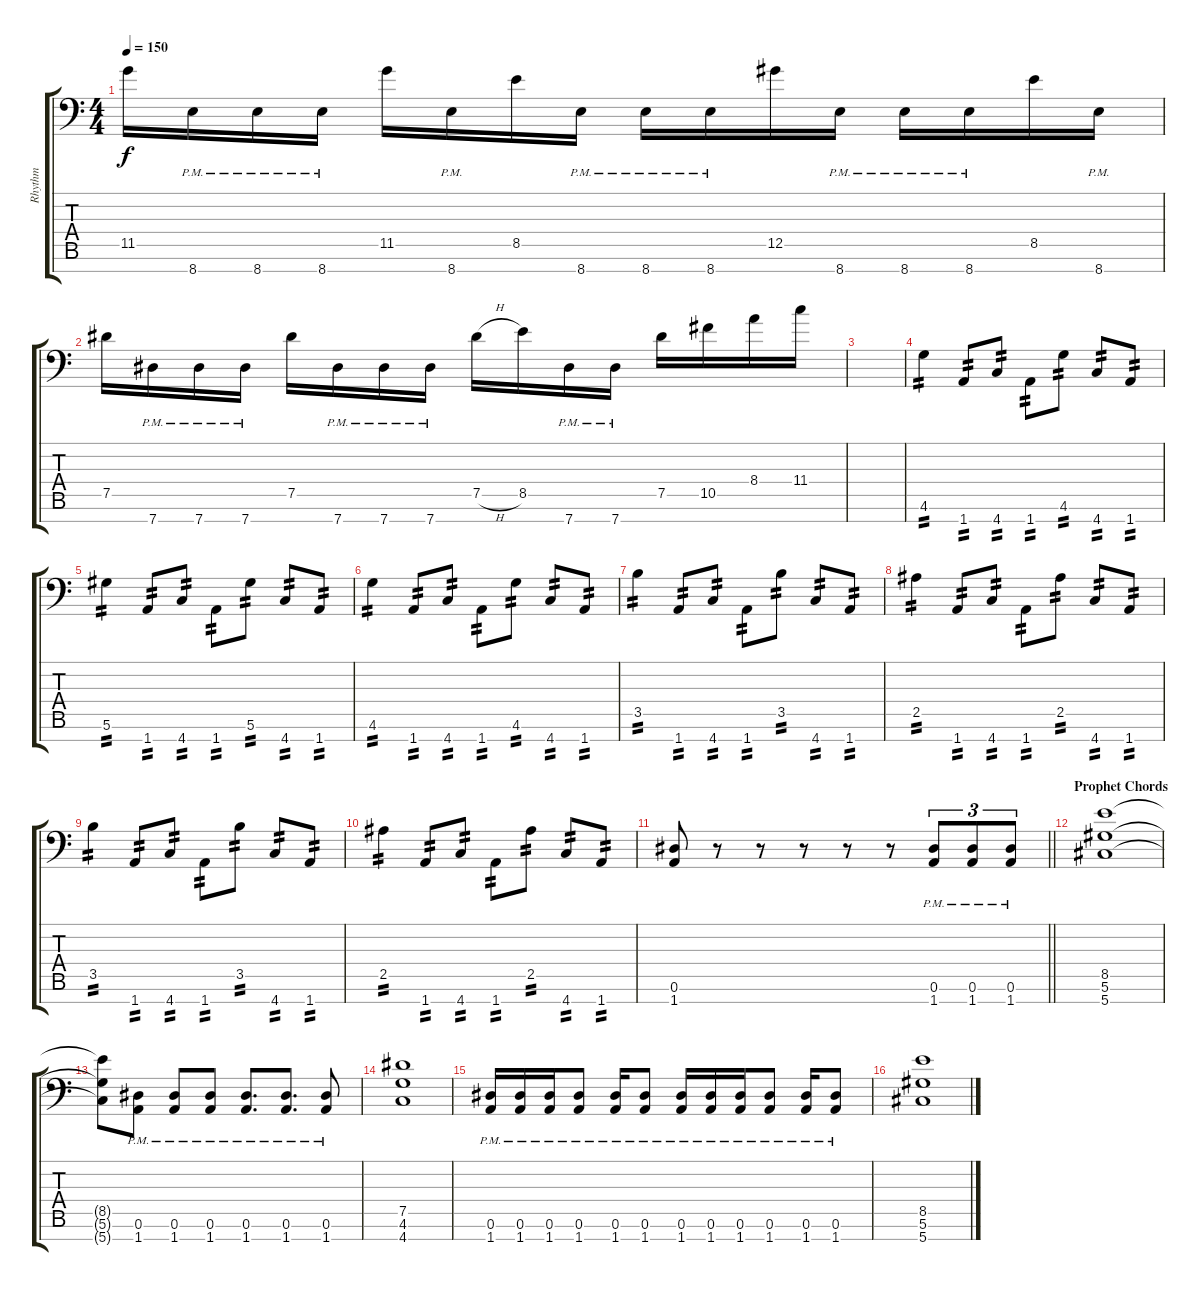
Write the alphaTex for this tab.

\track ("Rhythm" "Rhythm") {instrument overdrivenguitar}
\staff {score tabs}
\tuning (Eb4 Bb3 Gb3 Db3 Ab2 Eb2 Ab1) {hide}
\ts (4 4)
\tempo 150
\clef f4
\ks c
11.5.16{dy f} 8.7{pm}.16 8.7{pm}.16 8.7{pm}.16 11.5.16 8.7{pm}.16 8.5.16 8.7{pm}.16 8.7{pm}.16 8.7{pm}.16 12.5.16 8.7{pm}.16 8.7{pm}.16 8.7{pm}.16 8.5.16 8.7{pm}.16 |
7.5.16 7.7{pm}.16 7.7{pm}.16 7.7{pm}.16 7.5.16 7.7{pm}.16 7.7{pm}.16 7.7{pm}.16 7.5{h}.16 8.5.16 7.7{pm}.16 7.7{pm}.16 7.5.16 10.5.16 8.4.16 11.4.16 |
|
4.6.4{tp 2} 1.7.8{tp 2} 4.7.8{tp 2} 1.7.8{tp 2} 4.6.8{tp 2} 4.7.8{tp 2} 1.7.8{tp 2} |
5.6.4{tp 2} 1.7.8{tp 2} 4.7.8{tp 2} 1.7.8{tp 2} 5.6.8{tp 2} 4.7.8{tp 2} 1.7.8{tp 2} |
4.6.4{tp 2} 1.7.8{tp 2} 4.7.8{tp 2} 1.7.8{tp 2} 4.6.8{tp 2} 4.7.8{tp 2} 1.7.8{tp 2} |
3.5.4{tp 2} 1.7.8{tp 2} 4.7.8{tp 2} 1.7.8{tp 2} 3.5.8{tp 2} 4.7.8{tp 2} 1.7.8{tp 2} |
2.5.4{tp 2} 1.7.8{tp 2} 4.7.8{tp 2} 1.7.8{tp 2} 2.5.8{tp 2} 4.7.8{tp 2} 1.7.8{tp 2} |
3.5.4{tp 2} 1.7.8{tp 2} 4.7.8{tp 2} 1.7.8{tp 2} 3.5.8{tp 2} 4.7.8{tp 2} 1.7.8{tp 2} |
2.5.4{tp 2} 1.7.8{tp 2} 4.7.8{tp 2} 1.7.8{tp 2} 2.5.8{tp 2} 4.7.8{tp 2} 1.7.8{tp 2} |
\barLineRight lightlight
(0.6 1.7).8 r.8 r.8 r.8 r.8 r.8 (0.6{pm} 1.7{pm}).8{tu (3 2)} (0.6{pm} 1.7{pm}).8{tu (3 2)} (0.6{pm} 1.7{pm}).8{tu (3 2)} |
\section ("" "Prophet Chords")
(8.5 5.6 5.7).1 |
(8.5{t} 5.6{t} 5.7{t}).8 (0.6{pm} 1.7{pm}).8 (0.6{pm} 1.7{pm}).8 (0.6{pm} 1.7{pm}).8 (0.6{pm} 1.7{pm}).8{d} (0.6{pm} 1.7{pm}).8{d} (0.6{pm} 1.7{pm}).8 |
(7.5 4.6 4.7).1 |
(0.6{pm} 1.7{pm}).16 (0.6{pm} 1.7{pm}).16 (0.6{pm} 1.7{pm}).16 (0.6{pm} 1.7{pm}).8 (0.6{pm} 1.7{pm}).16 (0.6{pm} 1.7{pm}).8 (0.6{pm} 1.7{pm}).16 (0.6{pm} 1.7{pm}).16 (0.6{pm} 1.7{pm}).16 (0.6{pm} 1.7{pm}).8 (0.6{pm} 1.7{pm}).16 (0.6{pm} 1.7{pm}).8 |
(8.5 5.6 5.7).1
